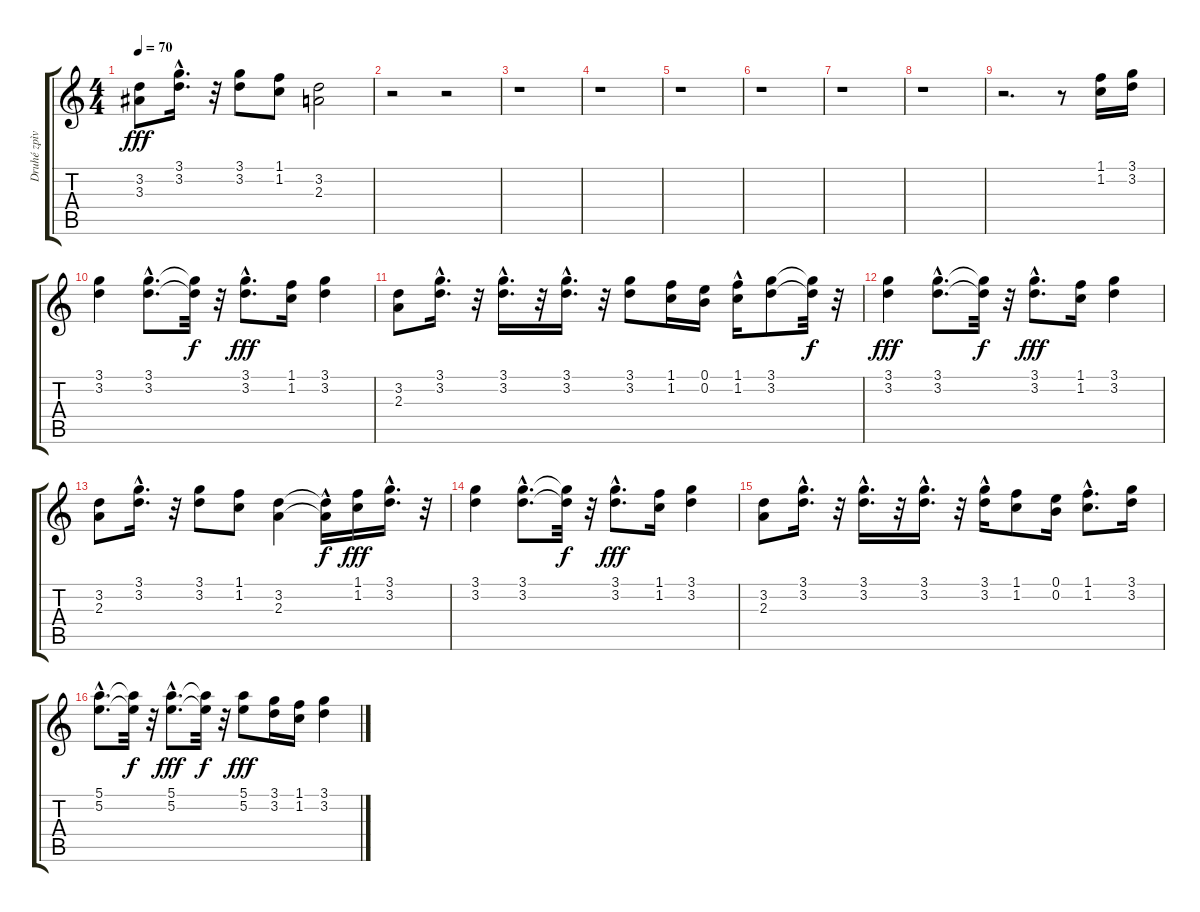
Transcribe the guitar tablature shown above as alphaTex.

\track ("Druhé zpìvy" "Druhé zpìv") {instrument choiraahs}
\staff {score tabs}
\tuning (E5 B4 G4 D4 A3 E3) {hide}
\ts (4 4)
\tempo 70
\clef g2
\ks c
(3.2 3.3).8{dy fff} (3.1{hac} 3.2{hac}).16{d} r.32 (3.1 3.2).8 (1.1 1.2).8 (3.2 2.3).2 |
r.2 r.2 |
r.1 |
r.1 |
r.1 |
r.1 |
r.1 |
r.1 |
r.2{d} r.8 (1.1 1.2).16 (3.1 3.2).16 |
(3.1 3.2).4 (3.1{hac} 3.2{hac}).8{d} (3.1{t} 3.2{t}).32{dy f} r.32 (3.1{hac} 3.2{hac}).8{d dy fff} (1.1 1.2).16 (3.1 3.2).4 |
(3.2 2.3).8 (3.1{hac} 3.2{hac}).16{d} r.32 (3.1{hac} 3.2{hac}).16{d} r.32 (3.1{hac} 3.2{hac}).16{d} r.32 (3.1 3.2).8 (1.1 1.2).16 (0.1 0.2).16 (1.1{hac} 1.2).16 (3.1 3.2).8 (3.1{t} 3.2{t}).32{dy f} r.32 |
(3.1 3.2).4{dy fff} (3.1{hac} 3.2{hac}).8{d} (3.1{t} 3.2{t}).32{dy f} r.32 (3.1{hac} 3.2{hac}).8{d dy fff} (1.1 1.2).16 (3.1 3.2).4 |
(3.2 2.3).8 (3.1{hac} 3.2{hac}).16{d} r.32 (3.1 3.2).8 (1.1 1.2).8 (3.2 2.3).4 (3.2{hac t} 2.3{t}).16{dy f} (1.1 1.2).16{dy fff} (3.1{hac} 3.2{hac}).16{d} r.32 |
(3.1 3.2).4 (3.1{hac} 3.2{hac}).8{d} (3.1{t} 3.2{t}).32{dy f} r.32 (3.1{hac} 3.2{hac}).8{d dy fff} (1.1 1.2).16 (3.1 3.2).4 |
(3.2 2.3).8 (3.1{hac} 3.2{hac}).16{d} r.32 (3.1{hac} 3.2{hac}).16{d} r.32 (3.1{hac} 3.2{hac}).16{d} r.32 (3.1{hac} 3.2).16 (1.1 1.2).8 (0.1 0.2).16 (1.1{hac} 1.2{hac}).8{d} (3.1 3.2).16 |
(5.1{hac} 5.2{hac}).8{d} (5.1{t} 5.2{t}).32{dy f} r.32 (5.1{hac} 5.2{hac}).8{d dy fff} (5.1{t} 5.2{t}).32{dy f} r.32 (5.1 5.2).8{dy fff} (3.1 3.2).16 (1.1 1.2).16 (3.1 3.2).4
